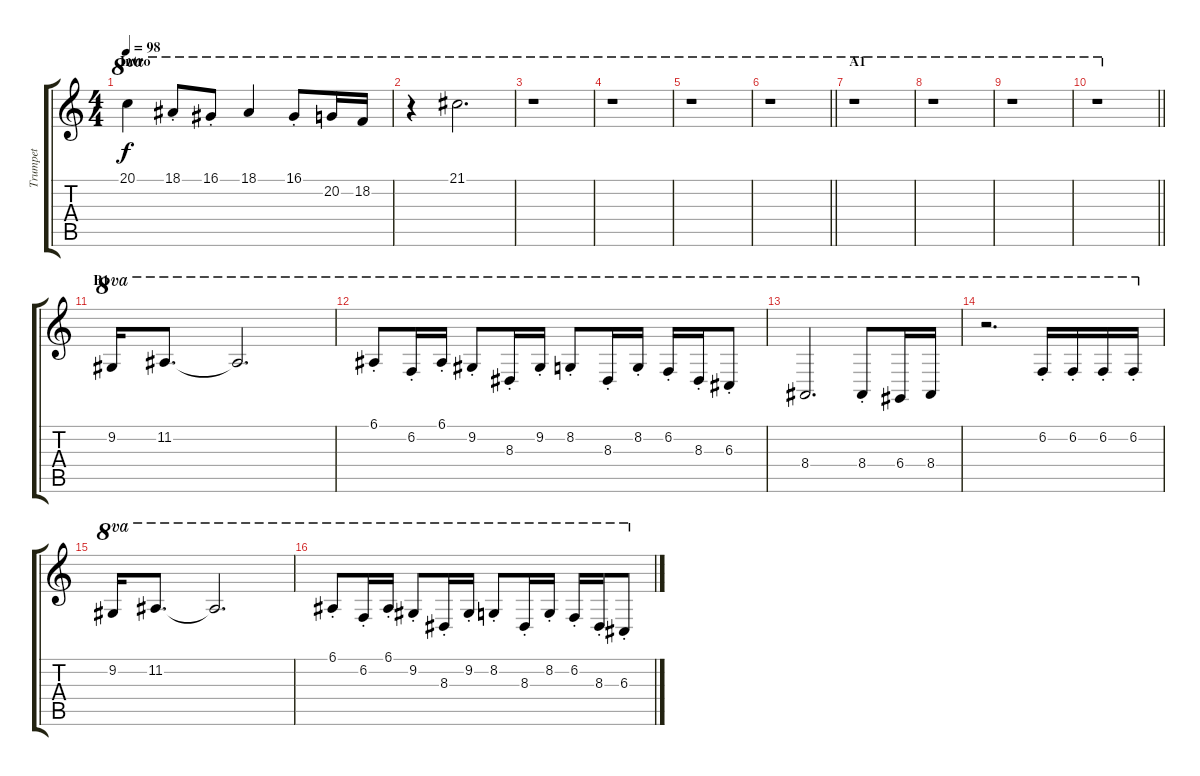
\track ("Trumpet" "Trumpet") {instrument trumpet}
\staff {score tabs}
\tuning (E4 B3 G3 D3 A2 E2) {hide}
\ts (4 4)
\section ("" "Intro")
\tempo 98
\clef g2
\ks c
20.1.4{ot 8va dy f instrument trumpet} 18.1{st}.8{ot 8va} 16.1{st}.8{ot 8va} 18.1.4{ot 8va} 16.1{st}.8{ot 8va} 20.2.16{ot 8va} 18.2.16{ot 8va} |
r.4{ot 8va} 21.1.2{d ot 8va} |
r.1{ot 8va} |
r.1{ot 8va} |
r.1{ot 8va} |
\barLineRight lightlight
r.1{ot 8va} |
\section ("" "A1")
r.1{ot 8va} |
r.1{ot 8va} |
r.1{ot 8va} |
\barLineRight lightlight
r.1{ot 8va} |
\section ("" "B1")
9.2.16{ot 8va} 11.2.8{d ot 8va} 11.2{t}.2{d ot 8va} |
6.1{st}.8{ot 8va} 6.2{st}.16{ot 8va} 6.1{st}.16{ot 8va} 9.2{st}.8{ot 8va} 8.3{st}.16{ot 8va} 9.2{st}.16{ot 8va} 8.2{st}.8{ot 8va} 8.3{st}.16{ot 8va} 8.2{st}.16{ot 8va} 6.2{st}.16{ot 8va} 8.3{st}.16{ot 8va} 6.3{st}.8{ot 8va} |
8.4.2{d ot 8va} 8.4{st}.8{ot 8va} 6.4.16{ot 8va} 8.4.16{ot 8va} |
r.2{d ot 8va} 6.2{st}.16{ot 8va} 6.2{st}.16{ot 8va} 6.2{st}.16{ot 8va} 6.2{st}.16{ot 8va} |
9.2.16{ot 8va} 11.2.8{d ot 8va} 11.2{t}.2{d ot 8va} |
6.1{st}.8{ot 8va} 6.2{st}.16{ot 8va} 6.1{st}.16{ot 8va} 9.2{st}.8{ot 8va} 8.3{st}.16{ot 8va} 9.2{st}.16{ot 8va} 8.2{st}.8{ot 8va} 8.3{st}.16{ot 8va} 8.2{st}.16{ot 8va} 6.2{st}.16{ot 8va} 8.3{st}.16{ot 8va} 6.3{st}.8{ot 8va}
